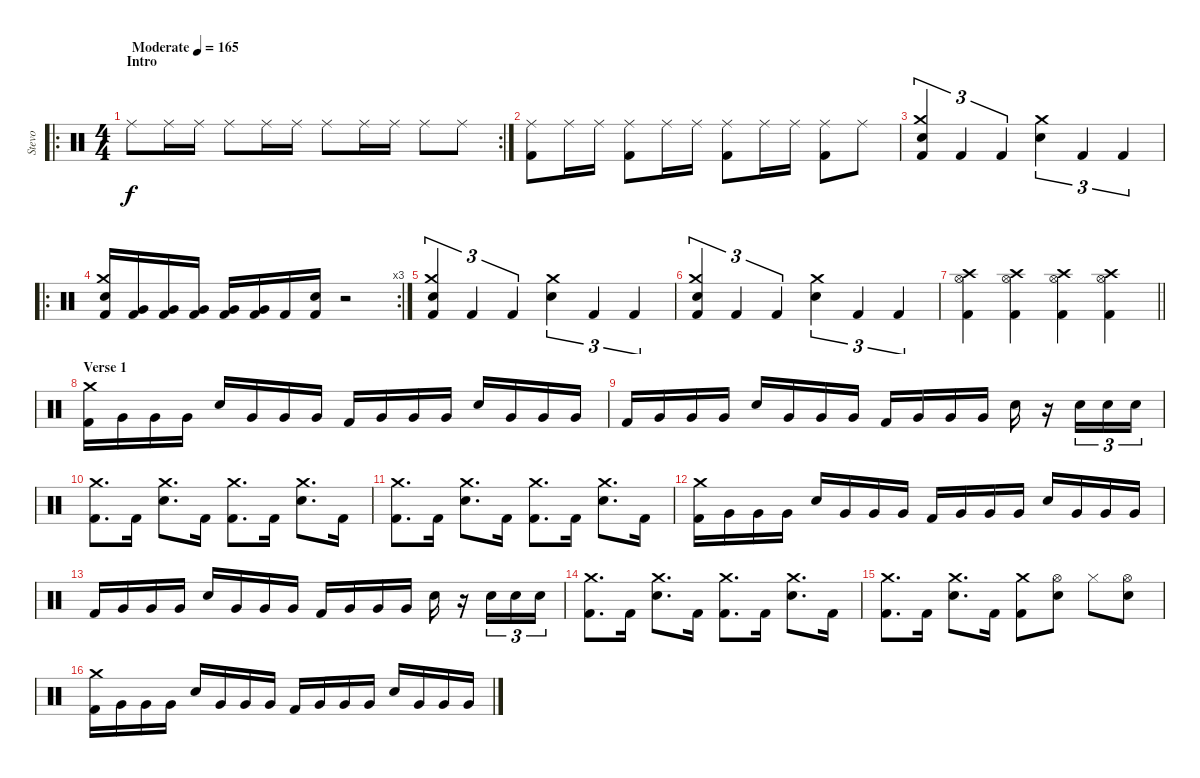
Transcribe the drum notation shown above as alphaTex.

\track ("Stevo" "Stevo") {instrument percussion}
\staff {score}
\articulation defaults
\ro
\rc 2
\ts (4 4)
\section ("" "Intro")
\tempo (165 "Moderate")
\clef neutral
\ks c "Ride (middle)".8{dy f} "Ride (middle)".16 "Ride (middle)".16 "Ride (middle)".8 "Ride (middle)".16 "Ride (middle)".16 "Ride (middle)".8 "Ride (middle)".16 "Ride (middle)".16 "Ride (middle)".8 "Ride (middle)".8
|
("Ride (middle)" "Kick (hit) 2").8 "Ride (middle)".16 "Ride (middle)".16 ("Ride (middle)" "Kick (hit) 2").8 "Ride (middle)".16 "Ride (middle)".16 ("Ride (middle)" "Kick (hit) 2").8 "Ride (middle)".16 "Ride (middle)".16 ("Ride (middle)" "Kick (hit) 2").8 "Ride (middle)".8 |
("Crash medium (hit)" "Electric Snare (hit)" "Kick (hit) 2").4{tu (3 2)} "Kick (hit) 2".4{tu (3 2)} "Kick (hit) 2".4{tu (3 2)} ("Crash medium (hit)" "Electric Snare (hit)").4{tu (3 2)} "Kick (hit) 2".4{tu (3 2)} "Kick (hit) 2".4{tu (3 2)} |
\ro
\rc 3
("Crash medium (hit)" "Electric Snare (hit)" "Kick (hit) 2").16 ("Very Low Tom (hit)" "Kick (hit) 2").16 ("Very Low Tom (hit)" "Kick (hit) 2").16 ("Very Low Tom (hit)" "Kick (hit) 2").16 ("Very Low Tom (hit)" "Kick (hit) 2").16 ("Very Low Tom (hit)" "Kick (hit) 2").16 "Kick (hit) 2".16 ("Electric Snare (hit)" "Kick (hit) 2").16 r.2 |
("Crash medium (hit)" "Electric Snare (hit)" "Kick (hit) 2").4{tu (3 2)} "Kick (hit) 2".4{tu (3 2)} "Kick (hit) 2".4{tu (3 2)} ("Crash medium (hit)" "Electric Snare (hit)").4{tu (3 2)} "Kick (hit) 2".4{tu (3 2)} "Kick (hit) 2".4{tu (3 2)} |
("Crash medium (hit)" "Electric Snare (hit)" "Kick (hit) 2").4{tu (3 2)} "Kick (hit) 2".4{tu (3 2)} "Kick (hit) 2".4{tu (3 2)} ("Crash medium (hit)" "Electric Snare (hit)").4{tu (3 2)} "Kick (hit) 2".4{tu (3 2)} "Kick (hit) 2".4{tu (3 2)} |
\barLineRight lightlight
("Crash high (hit)" "Hi-Hat (open)" "Kick (hit) 2").4 ("Crash high (hit)" "Hi-Hat (open)" "Kick (hit) 2").4 ("Crash high (hit)" "Hi-Hat (open)" "Kick (hit) 2").4 ("Crash high (hit)" "Hi-Hat (open)" "Kick (hit) 2").4 |
\section ("" "Verse 1")
("Crash medium (hit)" "Kick (hit) 2").16 "Very Low Tom (hit)".16 "Very Low Tom (hit)".16 "Very Low Tom (hit)".16 "Electric Snare (hit)".16 "Very Low Tom (hit)".16 "Very Low Tom (hit)".16 "Very Low Tom (hit)".16 "Kick (hit) 2".16 "Very Low Tom (hit)".16 "Very Low Tom (hit)".16 "Very Low Tom (hit)".16 "Electric Snare (hit)".16 "Very Low Tom (hit)".16 "Very Low Tom (hit)".16 "Very Low Tom (hit)".16 |
"Kick (hit) 2".16 "Very Low Tom (hit)".16 "Very Low Tom (hit)".16 "Very Low Tom (hit)".16 "Electric Snare (hit)".16 "Very Low Tom (hit)".16 "Very Low Tom (hit)".16 "Very Low Tom (hit)".16 "Kick (hit) 2".16 "Very Low Tom (hit)".16 "Very Low Tom (hit)".16 "Very Low Tom (hit)".16 "Electric Snare (hit)".16 r.16 "Electric Snare (hit)".16{tu (3 2)} "Electric Snare (hit)".16{tu (3 2)} "Electric Snare (hit)".16{tu (3 2)} |
("Crash medium (hit)" "Kick (hit) 2").8{d} "Kick (hit) 2".16 ("Crash medium (hit)" "Electric Snare (hit)").8{d} "Kick (hit) 2".16 ("Crash medium (hit)" "Kick (hit) 2").8{d} "Kick (hit) 2".16 ("Crash medium (hit)" "Electric Snare (hit)").8{d} "Kick (hit) 2".16 |
("Crash medium (hit)" "Kick (hit) 2").8{d} "Kick (hit) 2".16 ("Crash medium (hit)" "Electric Snare (hit)").8{d} "Kick (hit) 2".16 ("Crash medium (hit)" "Kick (hit) 2").8{d} "Kick (hit) 2".16 ("Crash medium (hit)" "Electric Snare (hit)").8{d} "Kick (hit) 2".16 |
("Crash medium (hit)" "Kick (hit) 2").16 "Very Low Tom (hit)".16 "Very Low Tom (hit)".16 "Very Low Tom (hit)".16 "Electric Snare (hit)".16 "Very Low Tom (hit)".16 "Very Low Tom (hit)".16 "Very Low Tom (hit)".16 "Kick (hit) 2".16 "Very Low Tom (hit)".16 "Very Low Tom (hit)".16 "Very Low Tom (hit)".16 "Electric Snare (hit)".16 "Very Low Tom (hit)".16 "Very Low Tom (hit)".16 "Very Low Tom (hit)".16 |
"Kick (hit) 2".16 "Very Low Tom (hit)".16 "Very Low Tom (hit)".16 "Very Low Tom (hit)".16 "Electric Snare (hit)".16 "Very Low Tom (hit)".16 "Very Low Tom (hit)".16 "Very Low Tom (hit)".16 "Kick (hit) 2".16 "Very Low Tom (hit)".16 "Very Low Tom (hit)".16 "Very Low Tom (hit)".16 "Electric Snare (hit)".16 r.16 "Electric Snare (hit)".16{tu (3 2)} "Electric Snare (hit)".16{tu (3 2)} "Electric Snare (hit)".16{tu (3 2)} |
("Crash medium (hit)" "Kick (hit) 2").8{d} "Kick (hit) 2".16 ("Crash medium (hit)" "Electric Snare (hit)").8{d} "Kick (hit) 2".16 ("Crash medium (hit)" "Kick (hit) 2").8{d} "Kick (hit) 2".16 ("Crash medium (hit)" "Electric Snare (hit)").8{d} "Kick (hit) 2".16 |
("Crash medium (hit)" "Kick (hit) 2").8{d} "Kick (hit) 2".16 ("Crash medium (hit)" "Electric Snare (hit)").8{d} "Kick (hit) 2".16 ("Crash medium (hit)" "Kick (hit) 2").8 ("Hi-Hat (open)" "Electric Snare (hit)").8 "Hi-Hat (closed)".8 ("Hi-Hat (open)" "Electric Snare (hit)").8 |
("Crash medium (hit)" "Kick (hit) 2").16 "Very Low Tom (hit)".16 "Very Low Tom (hit)".16 "Very Low Tom (hit)".16 "Electric Snare (hit)".16 "Very Low Tom (hit)".16 "Very Low Tom (hit)".16 "Very Low Tom (hit)".16 "Kick (hit) 2".16 "Very Low Tom (hit)".16 "Very Low Tom (hit)".16 "Very Low Tom (hit)".16 "Electric Snare (hit)".16 "Very Low Tom (hit)".16 "Very Low Tom (hit)".16 "Very Low Tom (hit)".16
